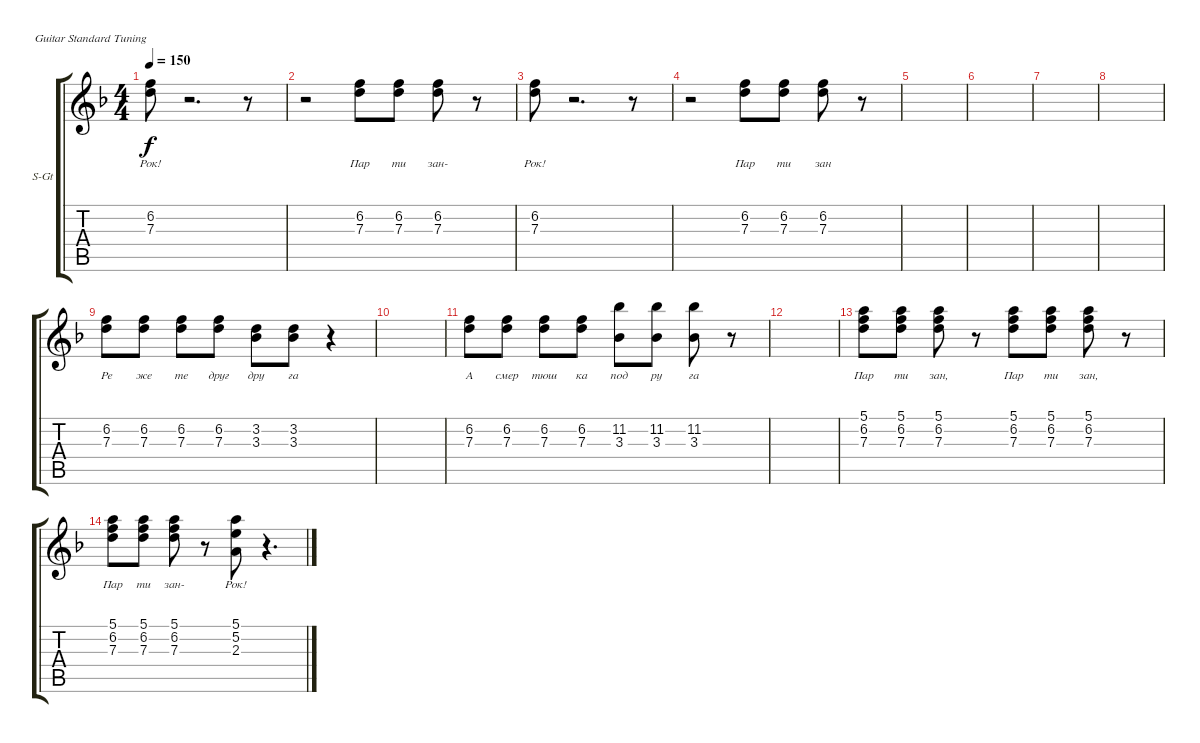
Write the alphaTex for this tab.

\defaultSystemsLayout 4
\bracketExtendMode groupsimilarinstruments
\firstSystemTrackNameOrientation horizontal
\otherSystemsTrackNameOrientation horizontal
\track ("Лэфт, Михалок, Бразил - Вокал" "S-Gt") {instrument acousticguitarsteel}
\staff {score tabs}
\tuning (E4 B3 G3 D3 A2 E2)
\ts (4 4)
\tempo 150
\clef g2
\ks f
(7.3 6.2).8{lyrics (0 "Рок!") lyrics (1 "") lyrics (2 "") lyrics (3 "") lyrics (4 "") dy f} r.2{d} r.8 |
r.2 (7.3 6.2).8{lyrics (0 "Пар") lyrics (1 "") lyrics (2 "") lyrics (3 "") lyrics (4 "")} (7.3 6.2).8{lyrics (0 "ти") lyrics (1 "") lyrics (2 "") lyrics (3 "") lyrics (4 "")} (7.3 6.2).8{lyrics (0 "зан-") lyrics (1 "") lyrics (2 "") lyrics (3 "") lyrics (4 "")} r.8 |
(7.3 6.2).8{lyrics (0 "Рок!") lyrics (1 "") lyrics (2 "") lyrics (3 "") lyrics (4 "")} r.2{d} r.8 |
r.2 (7.3 6.2).8{lyrics (0 "Пар") lyrics (1 "") lyrics (2 "") lyrics (3 "") lyrics (4 "")} (7.3 6.2).8{lyrics (0 "ти") lyrics (1 "") lyrics (2 "") lyrics (3 "") lyrics (4 "")} (7.3 6.2).8{lyrics (0 "зан") lyrics (1 "") lyrics (2 "") lyrics (3 "") lyrics (4 "")} r.8 |
|
|
|
|
(7.3 6.2).8{lyrics (0 "Ре") lyrics (1 "") lyrics (2 "") lyrics (3 "") lyrics (4 "")} (7.3 6.2).8{lyrics (0 "же") lyrics (1 "") lyrics (2 "") lyrics (3 "") lyrics (4 "")} (7.3 6.2).8{lyrics (0 "те") lyrics (1 "") lyrics (2 "") lyrics (3 "") lyrics (4 "")} (7.3 6.2).8{lyrics (0 "друг") lyrics (1 "") lyrics (2 "") lyrics (3 "") lyrics (4 "")} (3.3 3.2).8{lyrics (0 "дру") lyrics (1 "") lyrics (2 "") lyrics (3 "") lyrics (4 "")} (3.3 3.2).8{lyrics (0 "га") lyrics (1 "") lyrics (2 "") lyrics (3 "") lyrics (4 "")} r.4 |
|
(7.3 6.2).8{lyrics (0 "А") lyrics (1 "") lyrics (2 "") lyrics (3 "") lyrics (4 "")} (7.3 6.2).8{lyrics (0 "смер") lyrics (1 "") lyrics (2 "") lyrics (3 "") lyrics (4 "")} (7.3 6.2).8{lyrics (0 "тюш") lyrics (1 "") lyrics (2 "") lyrics (3 "") lyrics (4 "")} (7.3 6.2).8{lyrics (0 "ка") lyrics (1 "") lyrics (2 "") lyrics (3 "") lyrics (4 "")} (3.3 11.2).8{lyrics (0 "под") lyrics (1 "") lyrics (2 "") lyrics (3 "") lyrics (4 "")} (3.3 11.2).8{lyrics (0 "ру") lyrics (1 "") lyrics (2 "") lyrics (3 "") lyrics (4 "")} (3.3 11.2).8{lyrics (0 "га") lyrics (1 "") lyrics (2 "") lyrics (3 "") lyrics (4 "")} r.8 |
|
(7.3 6.2 5.1).8{lyrics (0 "Пар") lyrics (1 "") lyrics (2 "") lyrics (3 "") lyrics (4 "")} (7.3 6.2 5.1).8{lyrics (0 "ти") lyrics (1 "") lyrics (2 "") lyrics (3 "") lyrics (4 "")} (7.3 5.1 6.2).8{lyrics (0 "зан,") lyrics (1 "") lyrics (2 "") lyrics (3 "") lyrics (4 "")} r.8 (7.3 6.2 5.1).8{lyrics (0 "Пар") lyrics (1 "") lyrics (2 "") lyrics (3 "") lyrics (4 "")} (7.3 6.2 5.1).8{lyrics (0 "ти") lyrics (1 "") lyrics (2 "") lyrics (3 "") lyrics (4 "")} (7.3 6.2 5.1).8{lyrics (0 "зан,") lyrics (1 "") lyrics (2 "") lyrics (3 "") lyrics (4 "")} r.8 |
(7.3 6.2 5.1).8{lyrics (0 "Пар") lyrics (1 "") lyrics (2 "") lyrics (3 "") lyrics (4 "")} (7.3 6.2 5.1).8{lyrics (0 "ти") lyrics (1 "") lyrics (2 "") lyrics (3 "") lyrics (4 "")} (7.3 5.1 6.2).8{lyrics (0 "зан-") lyrics (1 "") lyrics (2 "") lyrics (3 "") lyrics (4 "")} r.8 (2.3 5.1 5.2).8{lyrics (0 "Рок!") lyrics (1 "") lyrics (2 "") lyrics (3 "") lyrics (4 "")} r.4{d}
